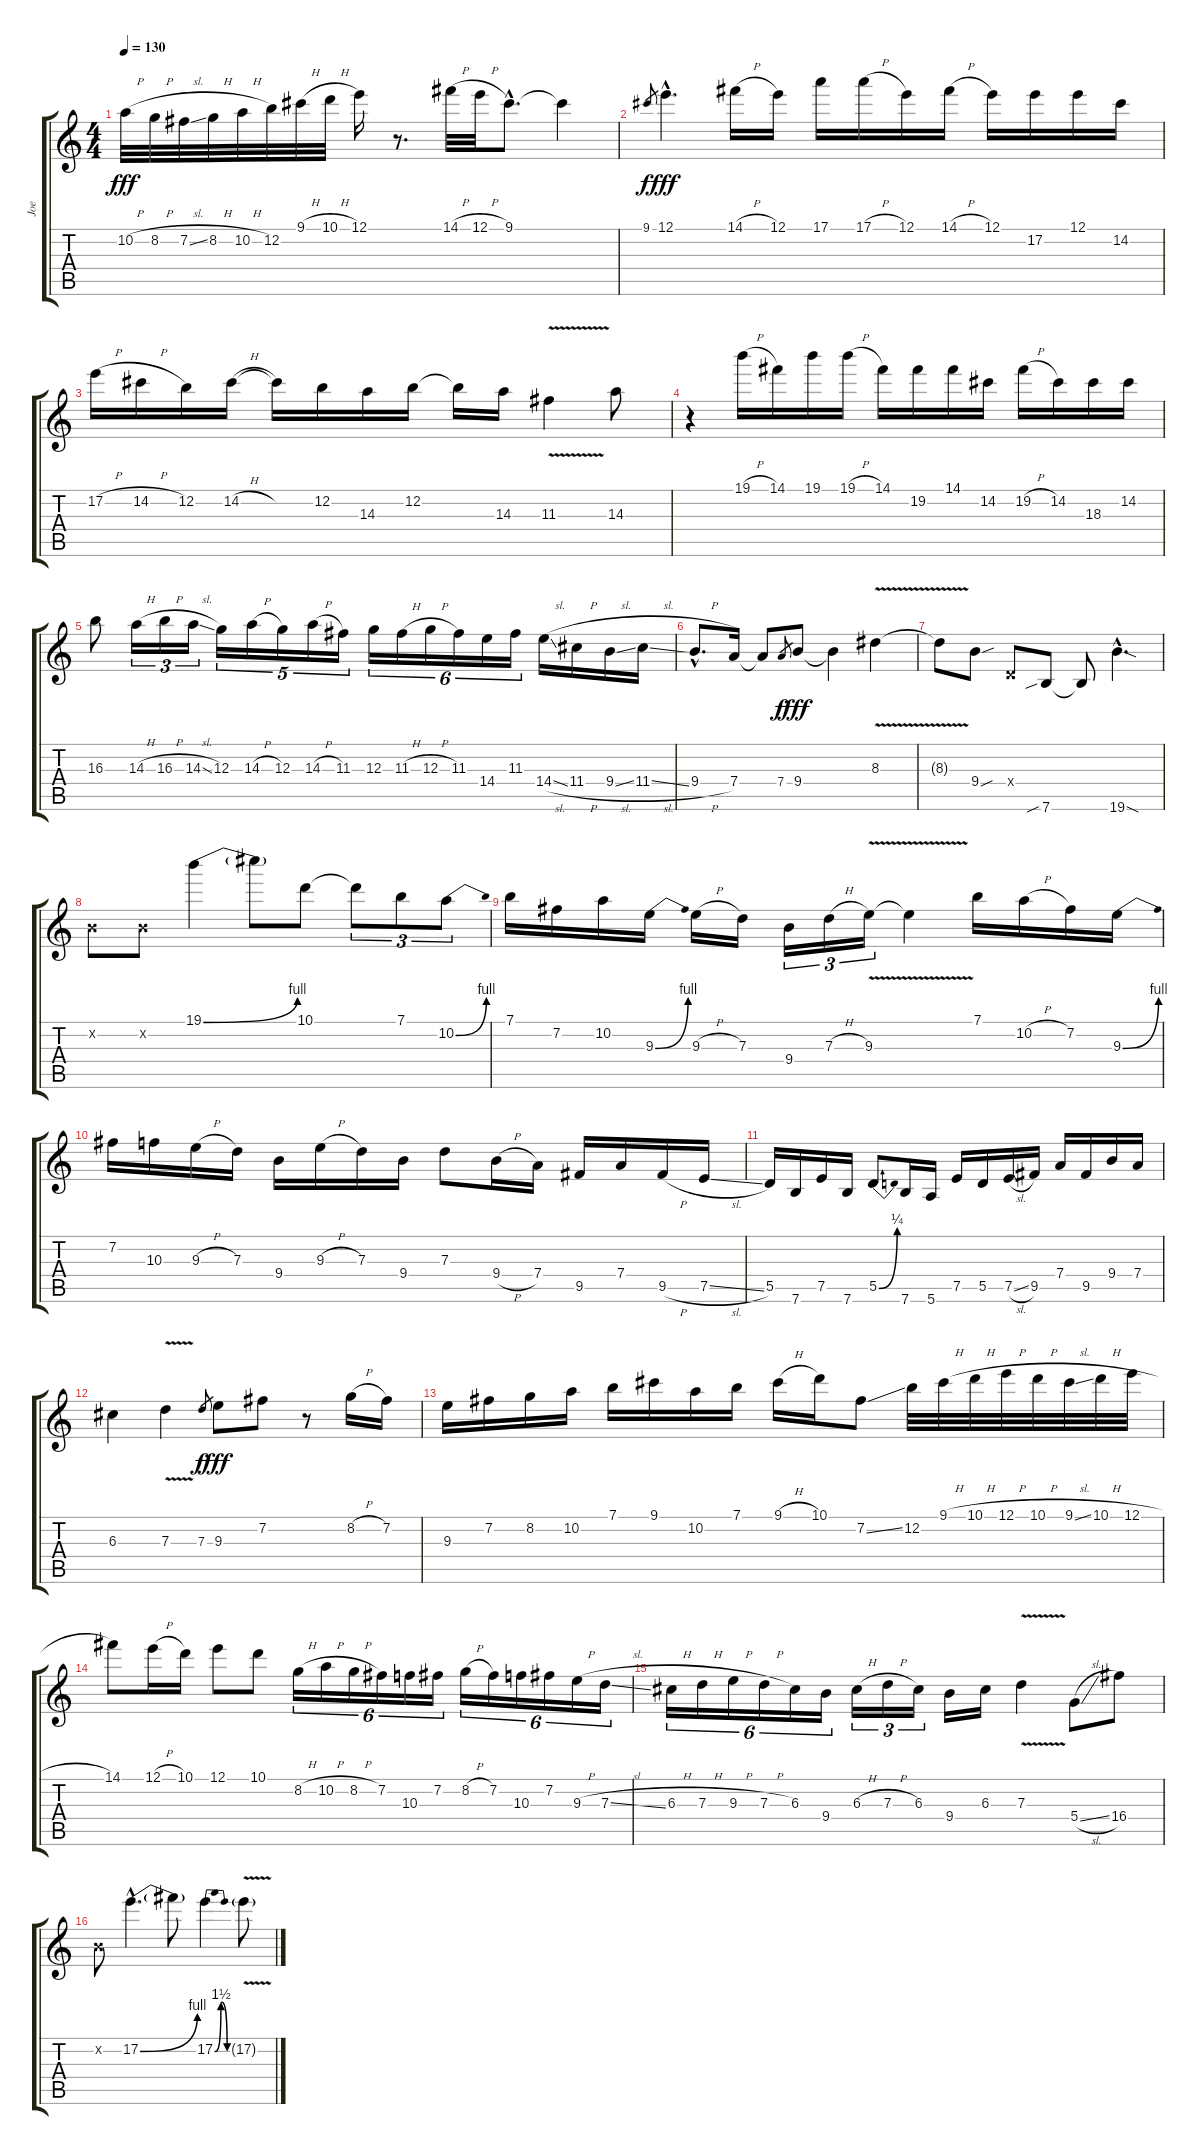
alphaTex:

\track ("Joe" "Joe") {instrument overdrivenguitar}
\staff {score tabs}
\tuning (E4 B3 G3 D3 A2 E2) {hide}
\ts (4 4)
\tempo 130
\clef g2
\ks c
10.2{h}.32{dy fff} 8.2{h}.32 7.2{sl}.32 8.2{h}.32 10.2{h}.32 12.2.32 9.1{h}.32 10.1{h}.32 12.1.16 r.8{d} 14.1{h}.32 12.1{h}.32 9.1{hac}.8{d} 9.1{t}.4 |
9.1.8{gr dy f} 12.1{hac}.4{d dy fff} 14.1{h}.16 12.1.16 17.1.16 17.1{h}.16 12.1.16 14.1{h}.16 12.1.16 17.2.16 12.1.16 14.2.16 |
17.2{h}.16 14.2{h}.16 12.2.16 14.2{h}.16 14.2{t}.16 12.2.16 14.3.16 12.2.16 12.2{t}.16 14.3.16 11.3{v}.4 14.3.8 |
r.4 19.1{h}.16 14.1.16 19.1.16 19.1{h}.16 14.1.16 19.2.16 14.1.16 14.2.16 19.2{h}.16 14.2.16 18.3.16 14.2.16 |
16.3.8 14.3{h}.16{tu (3 2)} 16.3{h}.16{tu (3 2)} 14.3{sl}.16{tu (3 2)} 12.3.16{tu (5 4)} 14.3{h}.16{tu (5 4)} 12.3.16{tu (5 4)} 14.3{h}.16{tu (5 4)} 11.3.16{tu (5 4)} 12.3.16{tu (6 4)} 11.3{h}.16{tu (6 4)} 12.3{h}.16{tu (6 4)} 11.3.16{tu (6 4)} 14.4.16{tu (6 4)} 11.3.16{tu (6 4)} 14.4{sl}.16 11.4{h}.16 9.4{sl}.16 11.4{sl}.16 |
9.4{h hac}.8{d} 7.4.16 7.4{t}.8 7.4.8{gr dy f} 9.4.8{dy fff} 9.4{t}.4 8.3{v}.4 |
8.3{t}.8 9.4{sou}.8 0.4{x}.8 7.6{sib}.8 7.6{t}.8 19.6{sod hac}.4{d} |
0.2{x}.8 0.2{x}.8 19.1{be (bend 0 0 60 4)}.4 19.1{t}.8 10.1.8 10.1{t}.8{tu (3 2)} 7.1.8{tu (3 2)} 10.2{be (bend 0 0 60 4)}.8{tu (3 2)} |
7.1.16 7.2.16 10.2.16 9.3{be (bend 0 0 60 4)}.16 9.3{h}.16 7.3.16 9.4.16{tu (3 2)} 7.3{h}.16{tu (3 2)} 9.3{v}.16{tu (3 2)} 9.3{t}.4 7.1.16 10.2{h}.16 7.2.16 9.3{be (bend 0 0 60 4)}.16 |
7.2.16 10.3.16 9.3{h}.16 7.3.16 9.4.16 9.3{h}.16 7.3.16 9.4.16 7.3.8 9.4{h}.16 7.4.16 9.5.16 7.4.16 9.5{h}.16 7.5{sl}.16 |
5.5.16 7.6.16 7.5.16 7.6.16 5.5{be (bend 0 0 60 1)}.8 7.6.16 5.6.16 7.5.16 5.5.16 7.5{sl}.16 9.5.16 7.4.16 9.5.16 9.4.16 7.4.16 |
6.3.4 7.3{v}.4 7.3.8{gr dy f} 9.3.8{dy fff} 7.2.8 r.8 8.2{h}.16 7.2.16 |
9.3.16 7.2.16 8.2.16 10.2.16 7.1.16 9.1.16 10.2.16 7.1.16 9.1{h}.16 10.1.16 7.2{ss}.8 12.2.32 9.1{h}.32 10.1{h}.32 12.1{h}.32 10.1{h}.32 9.1{sl}.32 10.1{h}.32 12.1{h}.32 |
14.1.8 12.1{h}.16 10.1.16 12.1.8 10.1.8 8.2{h}.16{tu (6 4)} 10.2{h}.16{tu (6 4)} 8.2{h}.16{tu (6 4)} 7.2.16{tu (6 4)} 10.3.16{tu (6 4)} 7.2.16{tu (6 4)} 8.2{h}.16{tu (6 4)} 7.2.16{tu (6 4)} 10.3.16{tu (6 4)} 7.2.16{tu (6 4)} 9.3{h}.16{tu (6 4)} 7.3{sl}.16{tu (6 4)} |
6.3{h}.16{tu (6 4)} 7.3{h}.16{tu (6 4)} 9.3{h}.16{tu (6 4)} 7.3{h}.16{tu (6 4)} 6.3.16{tu (6 4)} 9.4.16{tu (6 4)} 6.3{h}.16{tu (3 2)} 7.3{h}.16{tu (3 2)} 6.3.16{tu (3 2)} 9.4.16 6.3.16 7.3{v}.4 5.4{sl}.8 16.4.8 |
0.2{x}.8 17.2{be (bend 0 0 60 4) hac}.4{d} 17.2{t}.8 17.2{be (bendrelease 0 0 30 6 40 6 60 0)}.4 17.2{v g}.8
